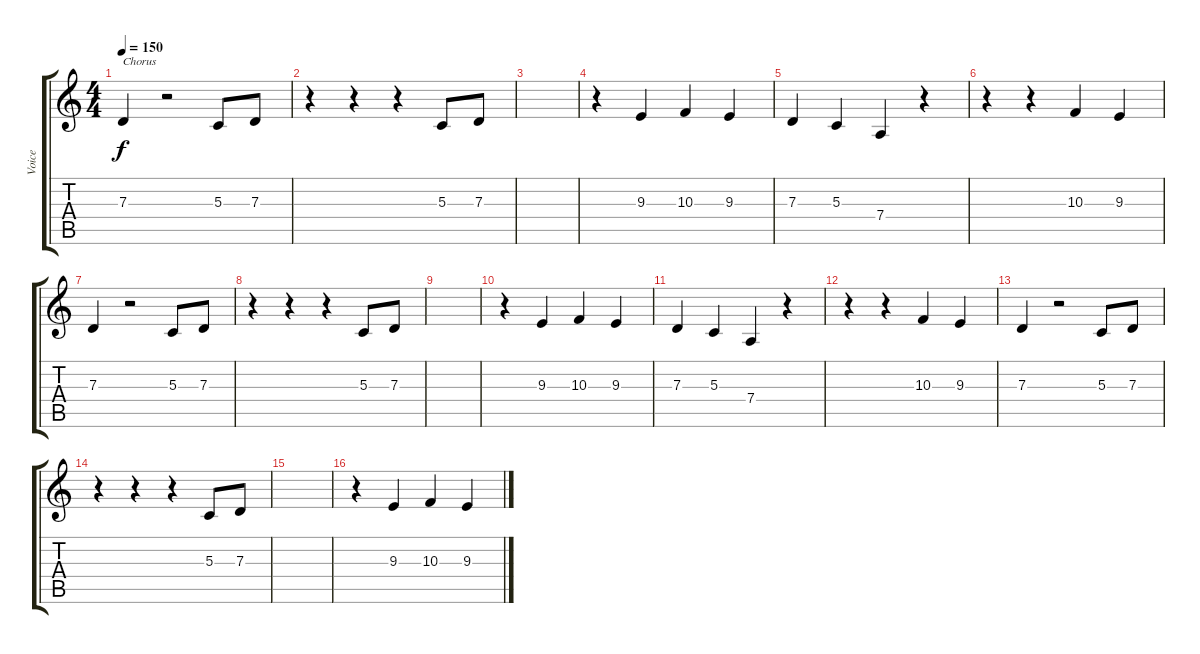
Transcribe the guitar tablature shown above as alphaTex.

\track ("Voice" "Voice") {instrument lead6voice}
\staff {score tabs}
\tuning (E4 B3 G3 D3 A2 E2) {hide}
\ts (4 4)
\tempo 150
\clef g2
\ks c
7.3.4{txt "Chorus" dy f} r.2 5.3.8 7.3.8 |
r.4 r.4 r.4 5.3.8 7.3.8 |
|
r.4 9.3.4 10.3.4 9.3.4 |
7.3.4 5.3.4 7.4.4 r.4 |
r.4 r.4 10.3.4 9.3.4 |
7.3.4 r.2 5.3.8 7.3.8 |
r.4 r.4 r.4 5.3.8 7.3.8 |
|
r.4 9.3.4 10.3.4 9.3.4 |
7.3.4 5.3.4 7.4.4 r.4 |
r.4 r.4 10.3.4 9.3.4 |
7.3.4 r.2 5.3.8 7.3.8 |
r.4 r.4 r.4 5.3.8 7.3.8 |
|
r.4 9.3.4 10.3.4 9.3.4
